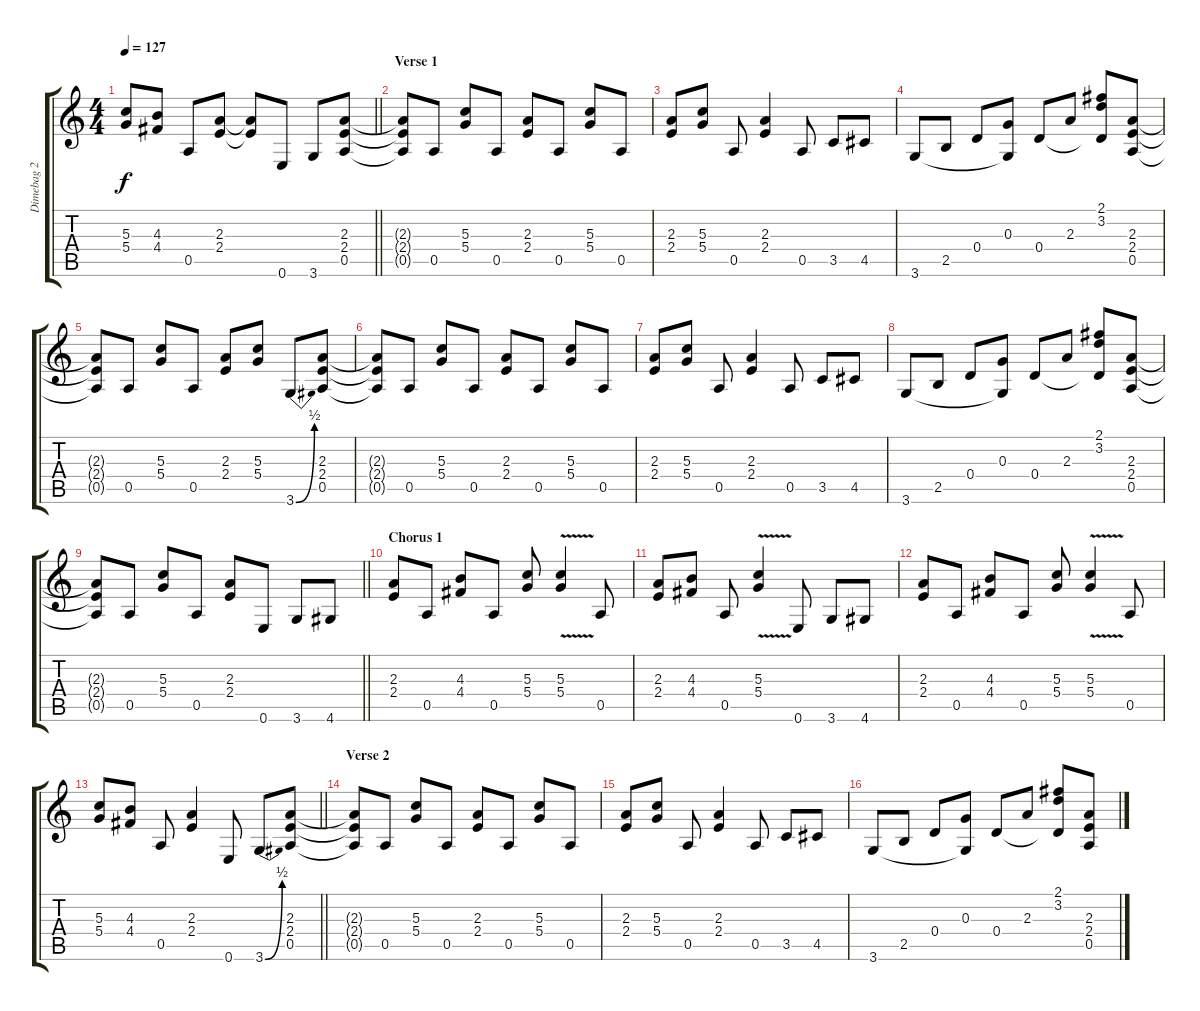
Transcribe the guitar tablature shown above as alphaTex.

\track ("Dimebag 2" "Dimebag 2") {instrument overdrivenguitar}
\staff {score tabs}
\tuning (E4 B3 G3 D3 A2 E2) {hide}
\ts (4 4)
\tempo 127
\clef g2
\barLineRight lightlight
\ks c
(5.3 5.4).8{dy f} (4.3 4.4).8 0.5.8 (2.3 2.4).8 (2.3{t} 2.4{t}).8 0.6.8 3.6.8 (2.3 2.4 0.5).8 |
\section ("" "Verse 1")
(2.3{t} 2.4{t} 0.5{t}).8 0.5.8 (5.3 5.4).8 0.5.8 (2.3 2.4).8 0.5.8 (5.3 5.4).8 0.5.8 |
(2.3 2.4).8 (5.3 5.4).8 0.5.8 (2.3 2.4).4 0.5.8 3.5.8 4.5.8 |
3.6.8 2.5.8 0.4.8 (0.3 3.6{t}).8 0.4.8 2.3.8 (2.1 3.2 0.4{t}).8 (2.3 2.4 0.5).8 |
(2.3{t} 2.4{t} 0.5{t}).8 0.5.8 (5.3 5.4).8 0.5.8 (2.3 2.4).8 (5.3 5.4).8 3.6{be (bend 0 0 60 2)}.8 (2.3 2.4 0.5).8 |
(2.3{t} 2.4{t} 0.5{t}).8 0.5.8 (5.3 5.4).8 0.5.8 (2.3 2.4).8 0.5.8 (5.3 5.4).8 0.5.8 |
(2.3 2.4).8 (5.3 5.4).8 0.5.8 (2.3 2.4).4 0.5.8 3.5.8 4.5.8 |
3.6.8 2.5.8 0.4.8 (0.3 3.6{t}).8 0.4.8 2.3.8 (2.1 3.2 0.4{t}).8 (2.3 2.4 0.5).8 |
\barLineRight lightlight
(2.3{t} 2.4{t} 0.5{t}).8 0.5.8 (5.3 5.4).8 0.5.8 (2.3 2.4).8 0.6.8 3.6.8 4.6.8 |
\section ("" "Chorus 1")
(2.3 2.4).8 0.5.8 (4.3 4.4).8 0.5.8 (5.3 5.4).8 (5.3{v} 5.4{v}).4 0.5.8 |
(2.3 2.4).8 (4.3 4.4).8 0.5.8 (5.3{v} 5.4).4 0.6.8 3.6.8 4.6.8 |
(2.3 2.4).8 0.5.8 (4.3 4.4).8 0.5.8 (5.3 5.4).8 (5.3{v} 5.4{v}).4 0.5.8 |
\barLineRight lightlight
(5.3 5.4).8 (4.3 4.4).8 0.5.8 (2.3 2.4).4 0.6.8 3.6{be (bend 0 0 60 2)}.8 (2.3 2.4 0.5).8 |
\section ("" "Verse 2")
(2.3{t} 2.4{t} 0.5{t}).8 0.5.8 (5.3 5.4).8 0.5.8 (2.3 2.4).8 0.5.8 (5.3 5.4).8 0.5.8 |
(2.3 2.4).8 (5.3 5.4).8 0.5.8 (2.3 2.4).4 0.5.8 3.5.8 4.5.8 |
3.6.8 2.5.8 0.4.8 (0.3 3.6{t}).8 0.4.8 2.3.8 (2.1 3.2 0.4{t}).8 (2.3 2.4 0.5).8
